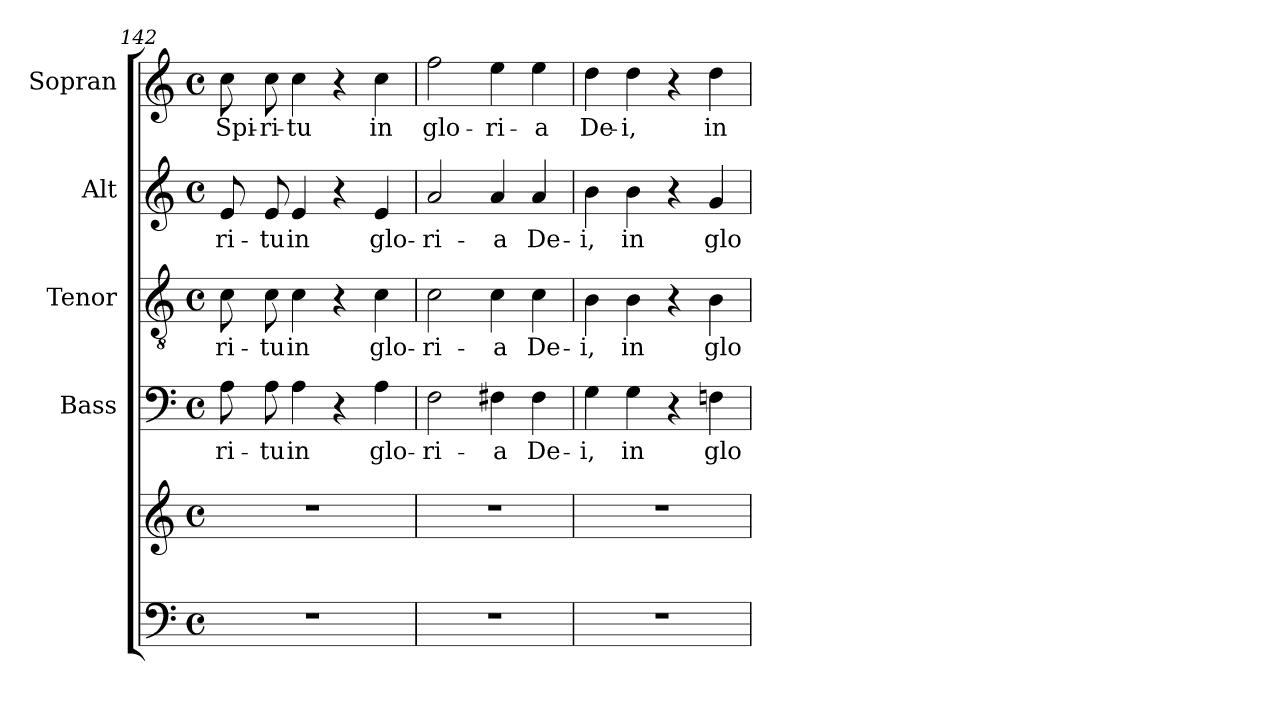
**kern	**kern	**kern	**text	**kern	**text	**kern	**text	**kern	**text
*part5	*part5	*part4	*part4	*part3	*part3	*part2	*part2	*part1	*part1
*staff6	*staff5	*staff4	*staff4	*staff3	*staff3	*staff2	*staff2	*staff1	*staff1
*	*	*I"Bass	*	*I"Tenor	*	*I"Alt	*	*I"Sopran	*
*	*	*I'B.	*	*I'T.	*	*I'A.	*	*I'S.	*
*clefF4	*clefG2	*clefF4	*	*clefGv2	*	*clefG2	*	*clefG2	*
*k[]	*k[]	*k[]	*	*k[]	*	*k[]	*	*k[]	*
*C:	*C:	*C:	*	*C:	*	*C:	*	*C:	*
*M4/4	*M4/4	*M4/4	*	*M4/4	*	*M4/4	*	*M4/4	*
*met(c)	*met(c)	*met(c)	*	*met(c)	*	*met(c)	*	*met(c)	*
=142	=142	=142	=142	=142	=142	=142	=142	=142	=142
!	!	!	!LO:LY:b	!	!LO:LY:b	!	!LO:LY:b	!	!LO:LY:b
1r	1r	8A\	-ri-	8c\	-ri-	8e/	-ri-	8cc\	Spi-
!	!	!	!LO:LY:b	!	!LO:LY:b	!	!LO:LY:b	!	!LO:LY:b
.	.	8A\	-tu	8c\	-tu	8e/	-tu	8cc\	-ri-
!	!	!	!LO:LY:b	!	!LO:LY:b	!	!LO:LY:b	!	!LO:LY:b
.	.	4A\	in	4c\	in	4e/	in	4cc\	-tu
.	.	4r	.	4r	.	4r	.	4r	.
!	!	!	!LO:LY:b	!	!LO:LY:b	!	!LO:LY:b	!	!LO:LY:b
.	.	4A\	glo-	4c\	glo-	4e/	glo-	4cc\	in
!!LO:LB:g=z
=143	=143	=143	=143	=143	=143	=143	=143	=143	=143
!	!	!	!LO:LY:b	!	!LO:LY:b	!	!LO:LY:b	!	!LO:LY:b
1r	1r	2F\	-ri-	2c\	-ri-	2a/	-ri-	2ff\	glo-
!	!	!	!LO:LY:b	!	!LO:LY:b	!	!LO:LY:b	!	!LO:LY:b
.	.	4F#X\	-a	4c\	-a	4a/	-a	4ee\	-ri-
!	!	!	!LO:LY:b	!	!LO:LY:b	!	!LO:LY:b	!	!LO:LY:b
.	.	4F#\	De-	4c\	De-	4a/	De-	4ee\	-a
=144	=144	=144	=144	=144	=144	=144	=144	=144	=144
!	!	!	!LO:LY:b	!	!LO:LY:b	!	!LO:LY:b	!	!LO:LY:b
1r	1r	4G\	-i,	4B\	-i,	4b\	-i,	4dd\	De-
!	!	!	!LO:LY:b	!	!LO:LY:b	!	!LO:LY:b	!	!LO:LY:b
.	.	4G\	in	4B\	in	4b\	in	4dd\	-i,
.	.	4r	.	4r	.	4r	.	4r	.
!	!	!	!LO:LY:b	!	!LO:LY:b	!	!LO:LY:b	!	!LO:LY:b
.	.	4Fn\	glo-	4B\	glo-	4g/	glo-	4dd\	in
=	=	=	=	=	=	=	=	=	=
*-	*-	*-	*-	*-	*-	*-	*-	*-	*-
